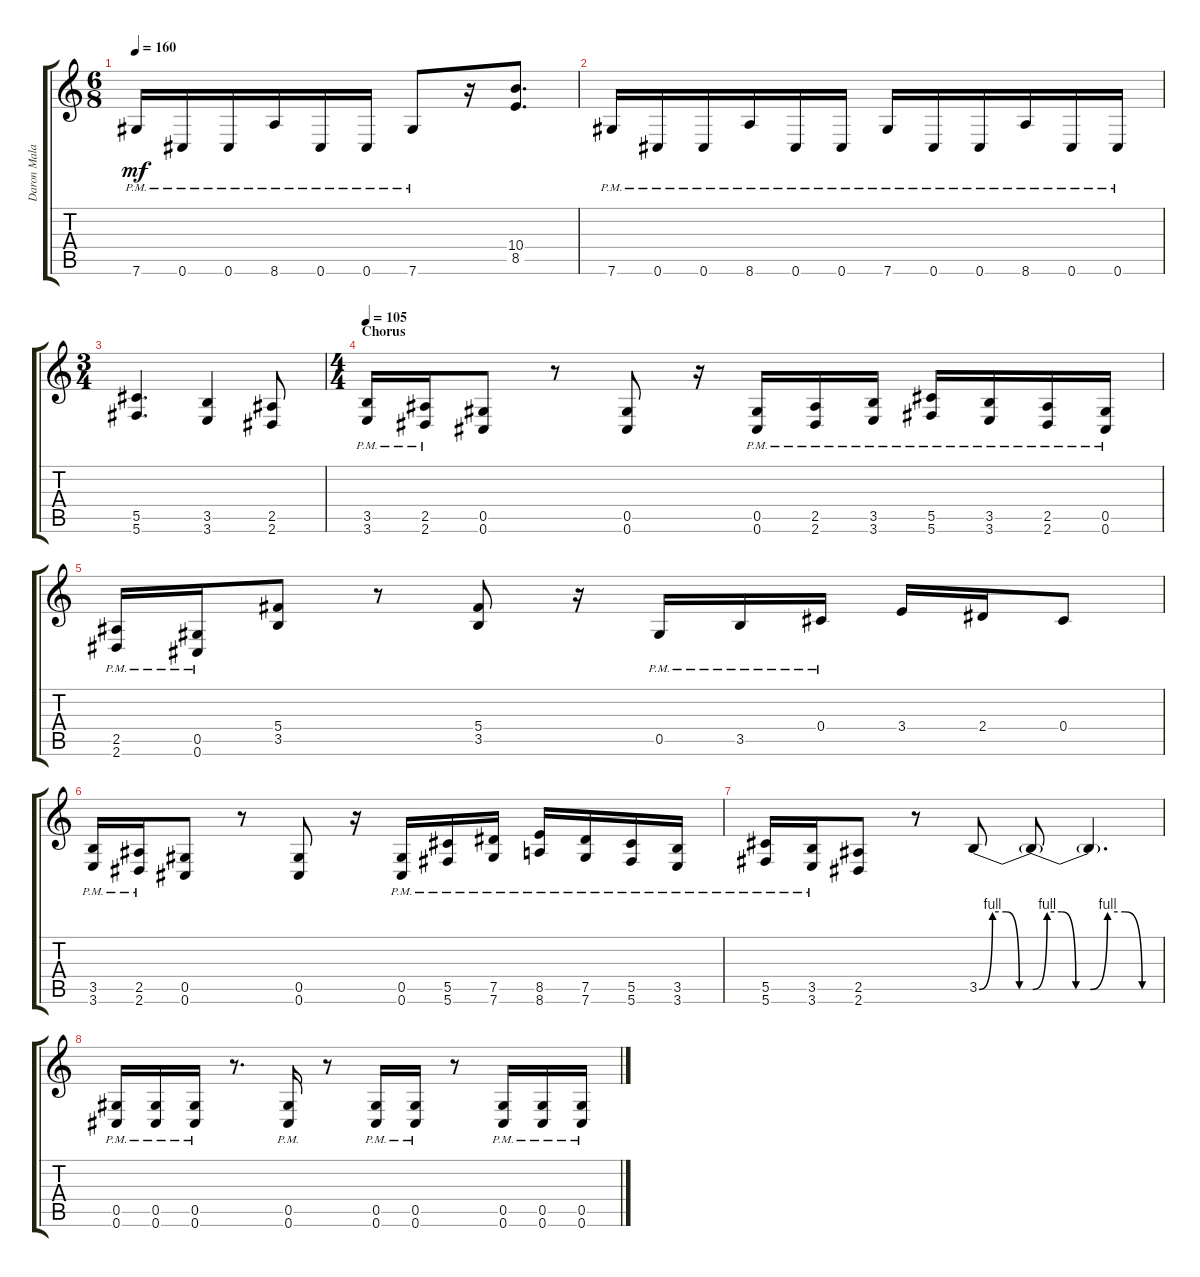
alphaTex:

\track ("Daron Malakian" "Daron Mala") {instrument distortionguitar}
\staff {score tabs}
\tuning (Eb4 Bb3 Gb3 Db3 Ab2 Db2) {hide}
\ts (6 8)
\tempo 160
\clef g2
\ks c
7.6{pm}.16{dy mf} 0.6{pm}.16 0.6{pm}.16 8.6{pm}.16 0.6{pm}.16 0.6{pm}.16 7.6{pm}.8 r.16 (10.4 8.5).8{d} |
7.6{pm}.16 0.6{pm}.16 0.6{pm}.16 8.6{pm}.16 0.6{pm}.16 0.6{pm}.16 7.6{pm}.16 0.6{pm}.16 0.6{pm}.16 8.6{pm}.16 0.6{pm}.16 0.6{pm}.16 |
\ts (3 4)
(5.5 5.6).4{d} (3.5 3.6).4 (2.5 2.6).8 |
\ts (4 4)
\section ("" "Chorus")
\tempo 105
(3.5{pm} 3.6{pm}).16 (2.5{pm} 2.6{pm}).16 (0.5 0.6).8 r.8 (0.5 0.6).8 r.16 (0.5{pm} 0.6{pm}).16 (2.5{pm} 2.6{pm}).16 (3.5{pm} 3.6{pm}).16 (5.5{pm} 5.6{pm}).16 (3.5{pm} 3.6{pm}).16 (2.5{pm} 2.6{pm}).16 (0.5{pm} 0.6{pm}).16 |
(2.5{pm} 2.6{pm}).16 (0.5{pm} 0.6{pm}).16 (5.4 3.5).8 r.8 (5.4 3.5).8 r.16 0.5{pm}.16 3.5{pm}.16 0.4{pm}.16 3.4.16 2.4.16 0.4.8 |
(3.5{pm} 3.6{pm}).16 (2.5{pm} 2.6{pm}).16 (0.5 0.6).8 r.8 (0.5 0.6).8 r.16 (0.5{pm} 0.6{pm}).16 (5.5{pm} 5.6{pm}).16 (7.5{pm} 7.6{pm}).16 (8.5{pm} 8.6{pm}).16 (7.5{pm} 7.6{pm}).16 (5.5{pm} 5.6{pm}).16 (3.5{pm} 3.6{pm}).16 |
(5.5{pm} 5.6{pm}).16 (3.5{pm} 3.6{pm}).16 (2.5 2.6).8 r.8 3.5{be (custom 0 0 15 4 30 4 45 0 60 0)}.8 3.5{be (custom 0 0 15 4 30 4 45 0 60 0) t}.8 3.5{be (custom 0 0 15 4 30 4 45 0 60 0) t}.4{d} |
(0.5{pm} 0.6{pm}).16 (0.5{pm} 0.6{pm}).16 (0.5{pm} 0.6{pm}).16 r.8{d} (0.5{pm} 0.6{pm}).16 r.8 (0.5{pm} 0.6{pm}).16 (0.5{pm} 0.6{pm}).16 r.8 (0.5{pm} 0.6{pm}).16 (0.5{pm} 0.6{pm}).16 (0.5{pm} 0.6{pm}).16
